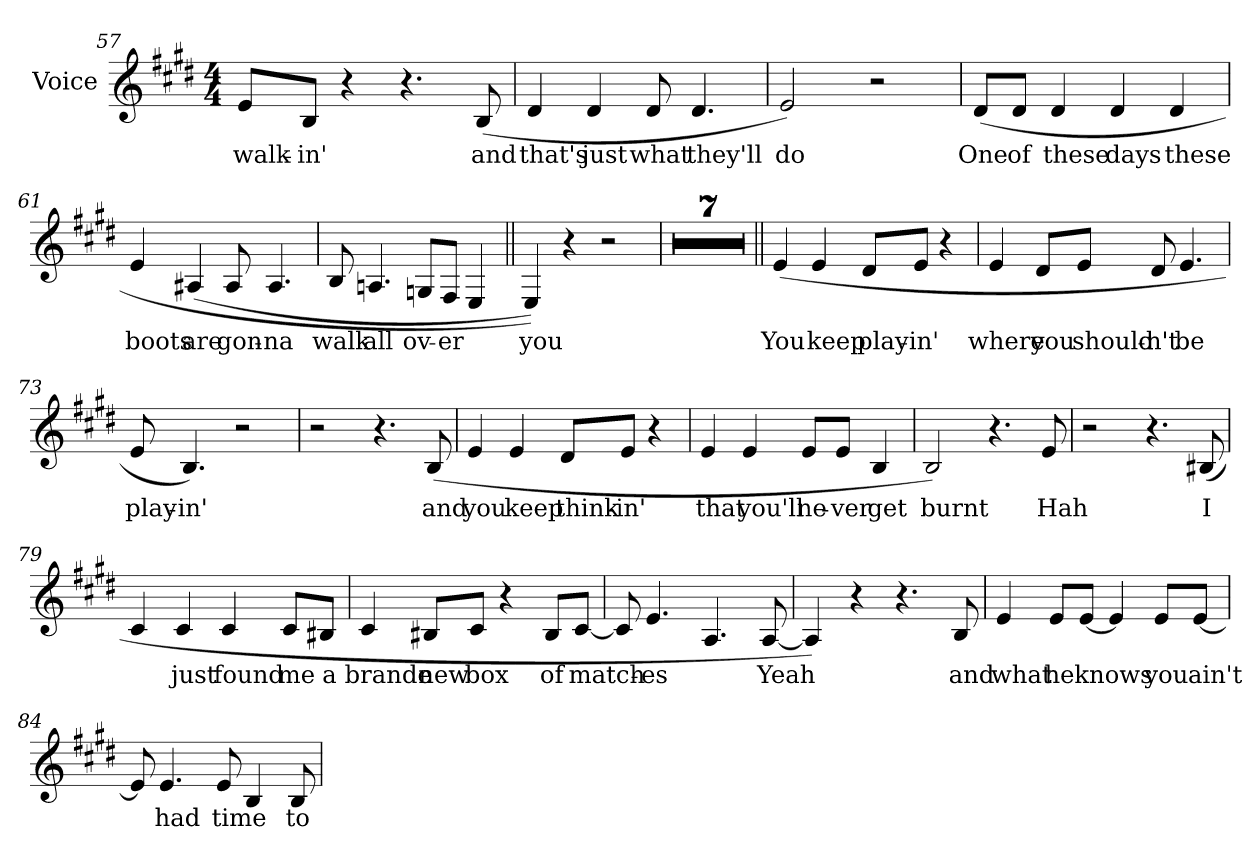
**kern	**text
*part1	*part1
*staff1	*staff1
*I"Voice	*
*I'Voice	*
*clefG2	*
*k[f#c#g#d#]	*
*E:	*
*M4/4	*
=57	=57
!	!LO:LY:b:color=#000000
8ei/L	walk-
!	!LO:LY:b:color=#000000
8Bi/J	-in'
4r	.
4.r	.
!	!LO:LY:b:color=#000000
(8Bi/	and
!!LO:LB:g=z
=58	=58
!	!LO:LY:b:color=#000000
4d#i/	that's
!	!LO:LY:b:color=#000000
4d#i/	just
!	!LO:LY:b:color=#000000
8d#i/	what
!	!LO:LY:b:color=#000000
4.d#i/	they'll
=59	=59
!	!LO:LY:b:color=#000000
2ei/)	do
2r	.
=60	=60
!	!LO:LY:b:color=#000000
(8d#i/L	One
!	!LO:LY:b:color=#000000
8d#i/J	of
!	!LO:LY:b:color=#000000
4d#i/	these
!	!LO:LY:b:color=#000000
4d#i/	days
!	!LO:LY:b:color=#000000
4d#i/	these
=61	=61
!	!LO:LY:b:color=#000000
4ei/	boots
!	!LO:LY:b:color=#000000
(4A#Xi/	are
!	!LO:LY:b:color=#000000
8A#i/	gon-
!	!LO:LY:b:color=#000000
4.A#i/	-na
!!LO:LB:g=z
=62	=62
!	!LO:LY:b:color=#000000
8Bi/	walk
!	!LO:LY:b:color=#000000
4.Ani/	all
!	!LO:LY:b:color=#000000
8Gni/L	ov-
!	!LO:LY:b:color=#000000
8F#i/J	-er
4Ei/	.
=63||	=63||
!	!LO:LY:b:color=#000000
4Ei/))	you
4r	.
2r	.
=64	=64
1r	.
=65	=65
1r	.
=66	=66
1r	.
=67	=67
1r	.
=68	=68
1r	.
=69	=69
1r	.
!!LO:LB:g=z
=70	=70
1r	.
=71||	=71||
!	!LO:LY:b:color=#000000
(4ei/	You
!	!LO:LY:b:color=#000000
4ei/	keep
!	!LO:LY:b:color=#000000
8d#i/L	play-
!	!LO:LY:b:color=#000000
8ei/J	-in'
4r	.
=72	=72
!	!LO:LY:b:color=#000000
4ei/	where
!	!LO:LY:b:color=#000000
8d#i/L	you
!	!LO:LY:b:color=#000000
8ei/J	should-
!	!LO:LY:b:color=#000000
8d#i/	-n't
!	!LO:LY:b:color=#000000
4.ei/	be
=73	=73
!	!LO:LY:b:color=#000000
8ei/	play-
!	!LO:LY:b:color=#000000
4.Bi/)	-in'
2r	.
=74	=74
2r	.
4.r	.
!	!LO:LY:b:color=#000000
(8Bi/	and
!!LO:LB:g=z
=75	=75
!	!LO:LY:b:color=#000000
4ei/	you
!	!LO:LY:b:color=#000000
4ei/	keep
!	!LO:LY:b:color=#000000
8d#i/L	think-
!	!LO:LY:b:color=#000000
8ei/J	-in'
4r	.
=76	=76
!	!LO:LY:b:color=#000000
4ei/	that
!	!LO:LY:b:color=#000000
4ei/	you'll
!	!LO:LY:b:color=#000000
8ei/L	ne-
!	!LO:LY:b:color=#000000
8ei/J	-ver
!	!LO:LY:b:color=#000000
4Bi/	get
=77	=77
!	!LO:LY:b:color=#000000
2Bi/)	burnt
4.r	.
!	!LO:LY:b:color=#000000
8ei/	Hah
=78	=78
2r	.
4.r	.
!	!LO:LY:b:color=#000000
(8B#Xi/	I
=79	=79
4c#i/	.
!	!LO:LY:b:color=#000000
4c#i/	just
!	!LO:LY:b:color=#000000
4c#i/	found
!	!LO:LY:b:color=#000000
8c#i/L	me
!	!LO:LY:b:color=#000000
8B#Xi/J	a
!!LO:LB:g=z
=80	=80
!	!LO:LY:b:color=#000000
4c#i/	brande
!	!LO:LY:b:color=#000000
8B#Xi/L	new
!	!LO:LY:b:color=#000000
8c#i/J	box
4r	.
!	!LO:LY:b:color=#000000
8B#i/L	of
!	!LO:LY:b:color=#000000
[8c#i/J	match-
=81	=81
8c#i/]	.
!	!LO:LY:b:color=#000000
4.ei/	-es
4.Ai/	.
!	!LO:LY:b:color=#000000
[8Ai/	Yeah
=82	=82
4Ai/])	.
4r	.
4.r	.
!	!LO:LY:b:color=#000000
8Bi/	and
=83	=83
!	!LO:LY:b:color=#000000
4ei/	what
!	!LO:LY:b:color=#000000
8ei/L	he
!	!LO:LY:b:color=#000000
[8ei/J	knows
4ei/]	.
!	!LO:LY:b:color=#000000
8ei/L	you
!	!LO:LY:b:color=#000000
[8ei/J	ain't
!!LO:LB:g=z
=84	=84
8ei/]	.
!	!LO:LY:b:color=#000000
4.ei/	had
!	!LO:LY:b:color=#000000
8ei/	time
4Bi/	.
!	!LO:LY:b:color=#000000
8Bi/	to
=	=
*-	*-
